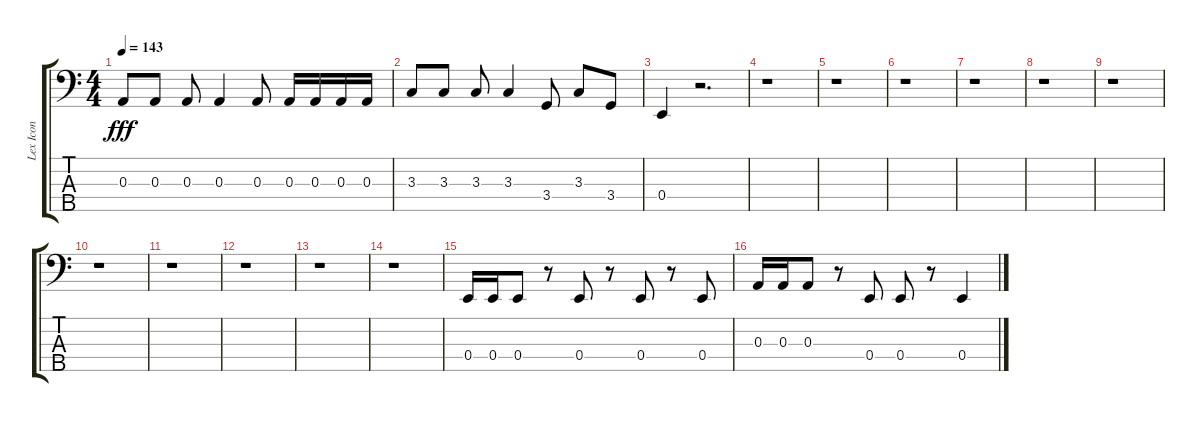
\track ("Lex Icon" "Lex Icon") {instrument electricbassfinger}
\staff {score tabs}
\tuning (G2 D2 A1 E1 B0) {hide}
\ts (4 4)
\tempo 143
\clef f4
\ks c
0.3.8{dy fff} 0.3.8 0.3.8 0.3.4 0.3.8 0.3.16 0.3.16 0.3.16 0.3.16 |
3.3.8 3.3.8 3.3.8 3.3.4 3.4.8 3.3.8 3.4.8 |
0.4.4 r.2{d} |
r.1 |
r.1 |
r.1 |
r.1 |
r.1 |
r.1 |
r.1 |
r.1 |
r.1 |
r.1 |
r.1 |
0.4.16 0.4.16 0.4.8 r.8 0.4.8 r.8 0.4.8 r.8 0.4.8 |
0.3.16 0.3.16 0.3.8 r.8 0.4.8 0.4.8 r.8 0.4.4
